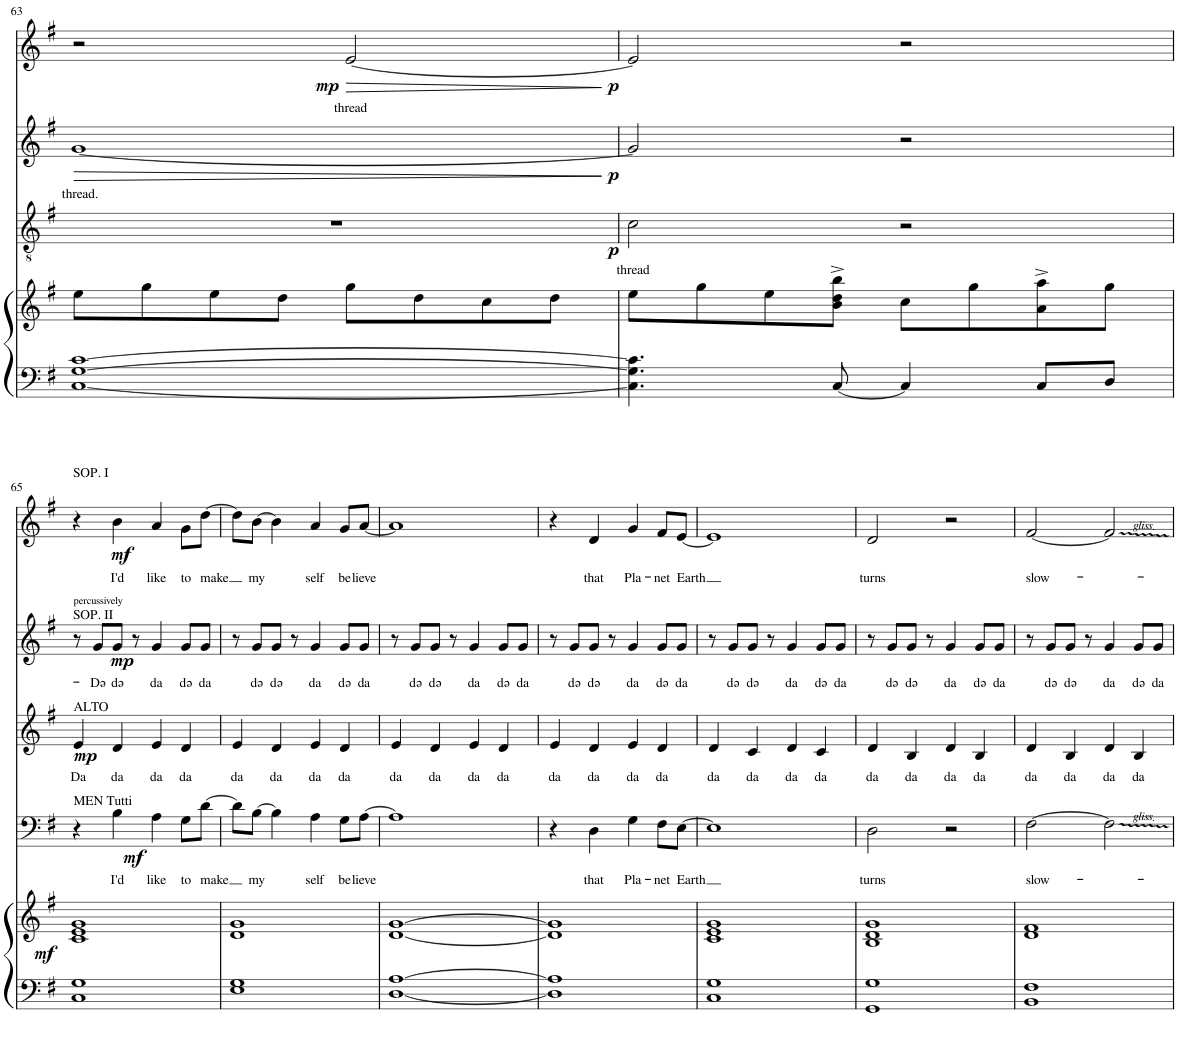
**kern	**kern	**dynam	**kern	**text	**dynam	**kern	**text	**dynam	**kern	**text	**dynam	**kern	**text	**dynam	**kern	**text	**dynam
*part6	*part6	*part6	*part5	*part5	*part5	*part4	*part4	*part4	*part3	*part3	*part3	*part2	*part2	*part2	*part1	*part1	*part1
*staff7	*staff6	*staff6/7	*staff5	*staff5	*staff5	*staff4	*staff4	*staff4	*staff3	*staff3	*staff3	*staff2	*staff2	*staff2	*staff1	*staff1	*staff1
*I"Piano	*	*	*I"Men	*	*	*I"Tenor	*	*	*I"Alto / Alto I	*	*	*I"Soprano II	*	*	*I"Soprano / Soprano I	*	*
*I'Pno	*	*	*	*	*	*	*	*	*	*	*	*	*	*	*	*	*
!!LO:PB:g=z
*clefF4	*clefG2	*	*clefF4	*	*	*clefGv2	*	*	*clefG2	*	*	*clefG2	*	*	*clefG2	*	*
*k[f#]	*k[f#]	*	*k[f#]	*	*	*k[f#]	*	*	*k[f#]	*	*	*k[f#]	*	*	*k[f#]	*	*
*M4/4	*M4/4	*	*M4/4	*	*	*M4/4	*	*	*M4/4	*	*	*M4/4	*	*	*M4/4	*	*
=63	=63	=63	=63	=63	=63	=63	=63	=63	=63	=63	=63	=63	=63	=63	=63	=63	=63
!	!	!	!	!	!	!	!	!	!	!LO:LY:b	!LO:HP:b	!	!	!	!	!	!
[1C [1G [1c	8ee\L	.	1r	.	.	1r	.	.	[1g	thread.	>	1r	.	.	2r	.	.
.	8gg\	.	.	.	.	.	.	.	.	.	.	.	.	.	.	.	.
.	8ee\	.	.	.	.	.	.	.	.	.	.	.	.	.	.	.	.
.	8dd\J	.	.	.	.	.	.	.	.	.	.	.	.	.	.	.	.
!	!	!	!	!	!	!	!	!	!	!	!	!	!	!	!	!LO:LY:b	!LO:HP:b
!	!	!	!	!	!	!	!	!	!	!	!	!	!	!	!	!	!LO:DY:n=1:b
.	8gg\L	.	.	.	.	.	.	.	.	.	.	.	.	.	[2e/	thread	> mp
.	8dd\	.	.	.	.	.	.	.	.	.	.	.	.	.	.	.	.
.	8cc\	.	.	.	.	.	.	.	.	.	.	.	.	.	.	.	.
.	8dd\J	.	.	.	.	.	.	.	.	.	.	.	.	.	.	.	.
.	.	.	.	.	.	.	.	.	.	.	]	.	.	.	.	.	]
=64	=64	=64	=64	=64	=64	=64	=64	=64	=64	=64	=64	=64	=64	=64	=64	=64	=64
!	!	!	!	!	!	!	!LO:LY:b	!LO:DY:b	!	!	!LO:DY:b	!	!	!	!	!	!LO:DY:b
4.C\] 4.G\] 4.c\]	8ee\L	.	1r	.	.	2c\	thread	p	2g/]	.	p	1r	.	.	2e/]	.	p
.	8gg\	.	.	.	.	.	.	.	.	.	.	.	.	.	.	.	.
.	8ee\	.	.	.	.	.	.	.	.	.	.	.	.	.	.	.	.
[8C/	8b\^ 8dd\^ 8bb\^J	.	.	.	.	.	.	.	.	.	.	.	.	.	.	.	.
4C/]	8cc\L	.	.	.	.	2r	.	.	2r	.	.	.	.	.	2r	.	.
.	8gg\	.	.	.	.	.	.	.	.	.	.	.	.	.	.	.	.
8C/L	8a\^ 8aa\^	.	.	.	.	.	.	.	.	.	.	.	.	.	.	.	.
8D/J	8gg\J	.	.	.	.	.	.	.	.	.	.	.	.	.	.	.	.
!!LO:LB:g=z
=65	=65	=65	=65	=65	=65	=65	=65	=65	=65	=65	=65	=65	=65	=65	=65	=65	=65
!	!	!	!	!	!	!	!	!	!	!	!	!	!	!	!LO:TX:a:t=SOP. I	!	!
!	!	!	!	!	!	!	!	!	!	!	!	!LO:TX:a:t=SOP. II	!	!	!	!	!
!	!	!	!	!	!	!	!	!	!	!	!	!LO:TX:a:t=percussively	!	!	!	!	!
!	!	!	!	!	!	!	!	!	!LO:TX:a:t=ALTO	!	!	!	!	!	!	!	!
!	!	!	!LO:TX:a:t=MEN Tutti	!	!	!	!	!	!	!	!	!	!	!	!	!	!
!	!	!LO:DY:b	!	!	!LO:DY:b	!	!	!	!	!LO:LY:b	!LO:DY:b	!	!	!LO:DY:b	!	!	!LO:DY:b
1C 1G	1c 1e 1g	mf	4r	.	mf	1r	.	.	4e/	Da	mp	8r	.	mp	4r	.	mf
!	!	!	!	!	!	!	!	!	!	!	!	!	!LO:LY:b	!	!	!	!
.	.	.	.	.	.	.	.	.	.	.	.	8g/L	Də	.	.	.	.
!	!	!	!	!LO:LY:b	!	!	!	!	!	!LO:LY:b	!	!	!LO:LY:b	!	!	!LO:LY:b	!
.	.	.	4B\	I'd	.	.	.	.	4d/	da	.	8g/J	də	.	4b\	I'd	.
.	.	.	.	.	.	.	.	.	.	.	.	8r	.	.	.	.	.
!	!	!	!	!LO:LY:b	!	!	!	!	!	!LO:LY:b	!	!	!LO:LY:b	!	!	!LO:LY:b	!
.	.	.	4A\	like	.	.	.	.	4e/	da	.	4g/	da	.	4a/	like	.
!	!	!	!	!LO:LY:b	!	!	!	!	!	!LO:LY:b	!	!	!LO:LY:b	!	!	!LO:LY:b	!
.	.	.	8G\L	to	.	.	.	.	4d/	da	.	8g/L	də	.	8g\L	to	.
!	!	!	!	!LO:LY:b	!	!	!	!	!	!	!	!	!LO:LY:b	!	!	!LO:LY:b	!
.	.	.	[8d\J	make	.	.	.	.	.	.	.	8g/J	da	.	[8dd\J	make	.
=66	=66	=66	=66	=66	=66	=66	=66	=66	=66	=66	=66	=66	=66	=66	=66	=66	=66
!	!	!	!	!	!	!	!	!	!	!LO:LY:b	!	!	!	!	!	!	!
1E 1G	1d 1g	.	8d\L]	.	.	1r	.	.	4e/	da	.	8r	.	.	8dd\L]	.	.
!	!	!	!	!LO:LY:b	!	!	!	!	!	!	!	!	!LO:LY:b	!	!	!LO:LY:b	!
.	.	.	[8B\J	my	.	.	.	.	.	.	.	8g/L	də	.	[8b\J	my	.
!	!	!	!	!	!	!	!	!	!	!LO:LY:b	!	!	!LO:LY:b	!	!	!	!
.	.	.	4B\]	.	.	.	.	.	4d/	da	.	8g/J	də	.	4b\]	.	.
.	.	.	.	.	.	.	.	.	.	.	.	8r	.	.	.	.	.
!	!	!	!	!LO:LY:b	!	!	!	!	!	!LO:LY:b	!	!	!LO:LY:b	!	!	!LO:LY:b	!
.	.	.	4A\	-self	.	.	.	.	4e/	da	.	4g/	da	.	4a/	-self	.
!	!	!	!	!LO:LY:b	!	!	!	!	!	!LO:LY:b	!	!	!LO:LY:b	!	!	!LO:LY:b	!
.	.	.	8G\L	be-	.	.	.	.	4d/	da	.	8g/L	də	.	8g/L	be-	.
!	!	!	!	!LO:LY:b	!	!	!	!	!	!	!	!	!LO:LY:b	!	!	!LO:LY:b	!
.	.	.	[8A\J	-lieve	.	.	.	.	.	.	.	8g/J	da	.	[8a/J	-lieve	.
=67	=67	=67	=67	=67	=67	=67	=67	=67	=67	=67	=67	=67	=67	=67	=67	=67	=67
!	!	!	!	!	!	!	!	!	!	!LO:LY:b	!	!	!	!	!	!	!
[1D [1A	[1d [1g	.	1A]	.	.	1r	.	.	4e/	da	.	8r	.	.	1a]	.	.
!	!	!	!	!	!	!	!	!	!	!	!	!	!LO:LY:b	!	!	!	!
.	.	.	.	.	.	.	.	.	.	.	.	8g/L	də	.	.	.	.
!	!	!	!	!	!	!	!	!	!	!LO:LY:b	!	!	!LO:LY:b	!	!	!	!
.	.	.	.	.	.	.	.	.	4d/	da	.	8g/J	də	.	.	.	.
.	.	.	.	.	.	.	.	.	.	.	.	8r	.	.	.	.	.
!	!	!	!	!	!	!	!	!	!	!LO:LY:b	!	!	!LO:LY:b	!	!	!	!
.	.	.	.	.	.	.	.	.	4e/	da	.	4g/	da	.	.	.	.
!	!	!	!	!	!	!	!	!	!	!LO:LY:b	!	!	!LO:LY:b	!	!	!	!
.	.	.	.	.	.	.	.	.	4d/	da	.	8g/L	də	.	.	.	.
!	!	!	!	!	!	!	!	!	!	!	!	!	!LO:LY:b	!	!	!	!
.	.	.	.	.	.	.	.	.	.	.	.	8g/J	da	.	.	.	.
=68	=68	=68	=68	=68	=68	=68	=68	=68	=68	=68	=68	=68	=68	=68	=68	=68	=68
!	!	!	!	!	!	!	!	!	!	!LO:LY:b	!	!	!	!	!	!	!
1D] 1A]	1d] 1g]	.	4r	.	.	1r	.	.	4e/	da	.	8r	.	.	4r	.	.
!	!	!	!	!	!	!	!	!	!	!	!	!	!LO:LY:b	!	!	!	!
.	.	.	.	.	.	.	.	.	.	.	.	8g/L	də	.	.	.	.
!	!	!	!	!LO:LY:b	!	!	!	!	!	!LO:LY:b	!	!	!LO:LY:b	!	!	!LO:LY:b	!
.	.	.	4D\	that	.	.	.	.	4d/	da	.	8g/J	də	.	4d/	that	.
.	.	.	.	.	.	.	.	.	.	.	.	8r	.	.	.	.	.
!	!	!	!	!LO:LY:b	!	!	!	!	!	!LO:LY:b	!	!	!LO:LY:b	!	!	!LO:LY:b	!
.	.	.	4G\	Pla-	.	.	.	.	4e/	da	.	4g/	da	.	4g/	Pla-	.
!	!	!	!	!LO:LY:b	!	!	!	!	!	!LO:LY:b	!	!	!LO:LY:b	!	!	!LO:LY:b	!
.	.	.	8F#\L	-net	.	.	.	.	4d/	da	.	8g/L	də	.	8f#/L	-net	.
!	!	!	!	!LO:LY:b	!	!	!	!	!	!	!	!	!LO:LY:b	!	!	!LO:LY:b	!
.	.	.	[8E\J	Earth	.	.	.	.	.	.	.	8g/J	da	.	[8e/J	Earth	.
=69	=69	=69	=69	=69	=69	=69	=69	=69	=69	=69	=69	=69	=69	=69	=69	=69	=69
!	!	!	!	!	!	!	!	!	!	!LO:LY:b	!	!	!	!	!	!	!
1C 1G	1c 1e 1g	.	1E]	.	.	1r	.	.	4d/	da	.	8r	.	.	1e]	.	.
!	!	!	!	!	!	!	!	!	!	!	!	!	!LO:LY:b	!	!	!	!
.	.	.	.	.	.	.	.	.	.	.	.	8g/L	də	.	.	.	.
!	!	!	!	!	!	!	!	!	!	!LO:LY:b	!	!	!LO:LY:b	!	!	!	!
.	.	.	.	.	.	.	.	.	4c/	da	.	8g/J	də	.	.	.	.
.	.	.	.	.	.	.	.	.	.	.	.	8r	.	.	.	.	.
!	!	!	!	!	!	!	!	!	!	!LO:LY:b	!	!	!LO:LY:b	!	!	!	!
.	.	.	.	.	.	.	.	.	4d/	da	.	4g/	da	.	.	.	.
!	!	!	!	!	!	!	!	!	!	!LO:LY:b	!	!	!LO:LY:b	!	!	!	!
.	.	.	.	.	.	.	.	.	4c/	da	.	8g/L	də	.	.	.	.
!	!	!	!	!	!	!	!	!	!	!	!	!	!LO:LY:b	!	!	!	!
.	.	.	.	.	.	.	.	.	.	.	.	8g/J	da	.	.	.	.
=70	=70	=70	=70	=70	=70	=70	=70	=70	=70	=70	=70	=70	=70	=70	=70	=70	=70
!	!	!	!	!LO:LY:b	!	!	!	!	!	!LO:LY:b	!	!	!	!	!	!LO:LY:b	!
1GG 1G	1B 1d 1g	.	2D\	turns	.	1r	turns	.	4d/	da	.	8r	.	.	2d/	turns	.
!	!	!	!	!	!	!	!	!	!	!	!	!	!LO:LY:b	!	!	!	!
.	.	.	.	.	.	.	.	.	.	.	.	8g/L	də	.	.	.	.
!	!	!	!	!	!	!	!	!	!	!LO:LY:b	!	!	!LO:LY:b	!	!	!	!
.	.	.	.	.	.	.	.	.	4B/	da	.	8g/J	də	.	.	.	.
.	.	.	.	.	.	.	.	.	.	.	.	8r	.	.	.	.	.
!	!	!	!	!	!	!	!	!	!	!LO:LY:b	!	!	!LO:LY:b	!	!	!	!
.	.	.	2r	.	.	.	.	.	4d/	da	.	4g/	da	.	2r	.	.
!	!	!	!	!	!	!	!	!	!	!LO:LY:b	!	!	!LO:LY:b	!	!	!	!
.	.	.	.	.	.	.	.	.	4B/	da	.	8g/L	də	.	.	.	.
!	!	!	!	!	!	!	!	!	!	!	!	!	!LO:LY:b	!	!	!	!
.	.	.	.	.	.	.	.	.	.	.	.	8g/J	da	.	.	.	.
=71	=71	=71	=71	=71	=71	=71	=71	=71	=71	=71	=71	=71	=71	=71	=71	=71	=71
!	!	!	!	!LO:LY:b	!	!	!	!	!	!LO:LY:b	!	!	!	!	!	!LO:LY:b	!
1BB 1F#	1d 1f#	.	[2F#\	slow-	.	1r	slow-	.	4d/	da	.	8r	.	.	[2f#/	slow-	.
!	!	!	!	!	!	!	!	!	!	!	!	!	!LO:LY:b	!	!	!	!
.	.	.	.	.	.	.	.	.	.	.	.	8g/L	də	.	.	.	.
!	!	!	!	!	!	!	!	!	!	!LO:LY:b	!	!	!LO:LY:b	!	!	!	!
.	.	.	.	.	.	.	.	.	4B/	da	.	8g/J	də	.	.	.	.
.	.	.	.	.	.	.	.	.	.	.	.	8r	.	.	.	.	.
!	!	!	!	!	!	!	!	!	!	!LO:LY:b	!	!	!LO:LY:b	!	!	!	!
.	.	.	2F#\]	.	.	.	.	.	4d/	da	.	4g/	da	.	2f#/]	.	.
!	!	!	!	!	!	!	!	!	!	!LO:LY:b	!	!	!LO:LY:b	!	!	!	!
.	.	.	.	.	.	.	.	.	4B/	da	.	8g/L	də	.	.	.	.
!	!	!	!	!	!	!	!	!	!	!	!	!	!LO:LY:b	!	!	!	!
.	.	.	.	.	.	.	.	.	.	.	.	8g/J	da	.	.	.	.
=	=	=	=	=	=	=	=	=	=	=	=	=	=	=	=	=	=
*-	*-	*-	*-	*-	*-	*-	*-	*-	*-	*-	*-	*-	*-	*-	*-	*-	*-
